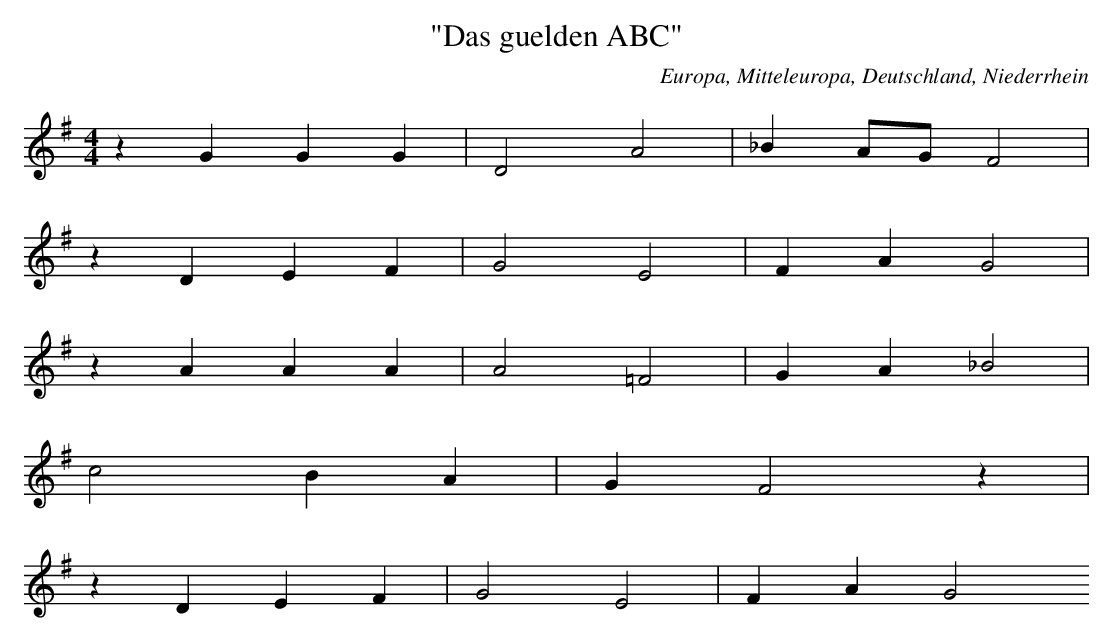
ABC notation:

X:1
T: "Das guelden ABC"
O: Europa, Mitteleuropa, Deutschland, Niederrhein
M: 4/4
L: 1/8
K: G
z2G2G2G2 | D4A4 | _B2AGF4 |
z2D2E2F2 | G4E4 | F2A2G4 |
z2A2A2A2 | A4=F4 | G2A2_B4 |
c4B2A2 | G2F4z2 |
z2D2E2F2 | G4E4 | F2A2G4
